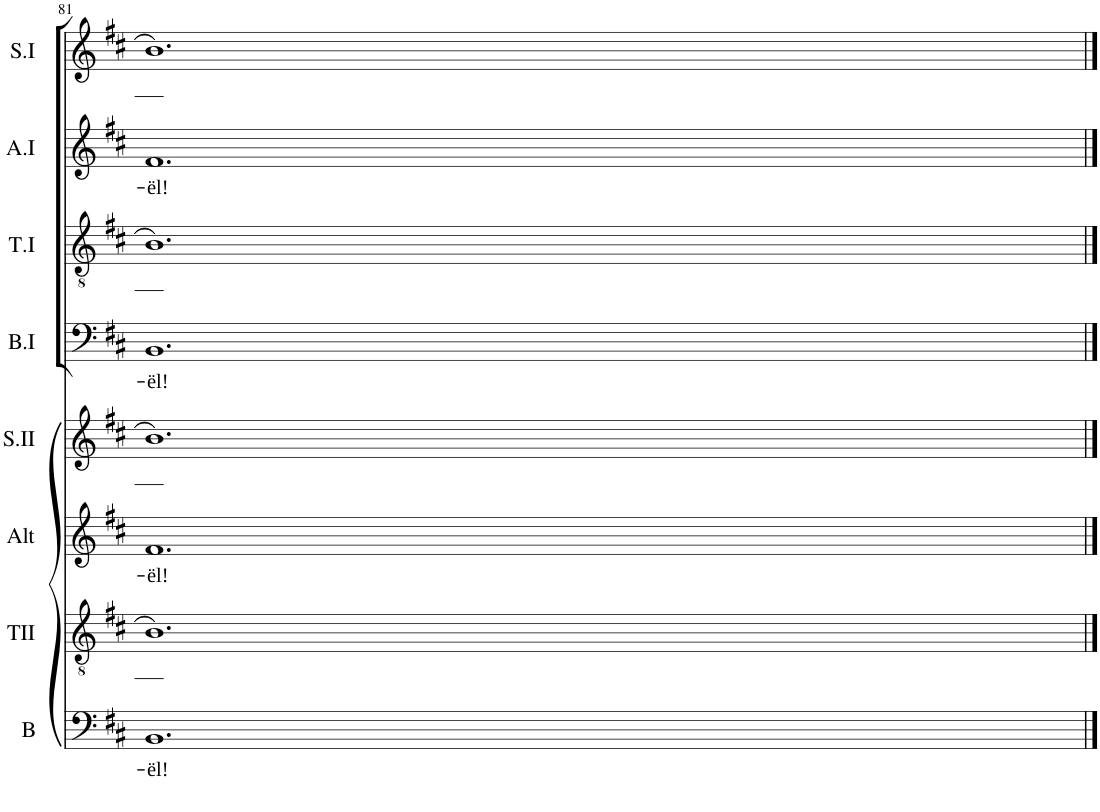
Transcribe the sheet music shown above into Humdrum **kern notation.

**kern	**text	**kern	**kern	**text	**kern	**kern	**text	**kern	**kern	**text	**kern
*part8	*part8	*part7	*part6	*part6	*part5	*part4	*part4	*part3	*part2	*part2	*part1
*staff8	*staff8	*staff7	*staff6	*staff6	*staff5	*staff4	*staff4	*staff3	*staff2	*staff2	*staff1
*I"Basse II	*	*I"Ténor II	*I"Alto II	*	*I"Soprano II	*I"Basse I	*	*I"Ténor I	*I"Alto I	*	*I"Soprano I
*I'B	*	*I'TII	*I'Alt	*	*I'S.II	*I'B.I	*	*I'T.I	*I'A.I	*	*I'S.I
!!LO:PB:g=z
*clefF4	*	*clefGv2	*clefG2	*	*clefG2	*clefF4	*	*clefGv2	*clefG2	*	*clefG2
*k[f#c#]	*	*k[f#c#]	*k[f#c#]	*	*k[f#c#]	*k[f#c#]	*	*k[f#c#]	*k[f#c#]	*	*k[f#c#]
*M3/2	*	*M3/2	*M3/2	*	*M3/2	*M3/2	*	*M3/2	*M3/2	*	*M3/2
=81	=81	=81	=81	=81	=81	=81	=81	=81	=81	=81	=81
!	!LO:LY:b	!	!	!LO:LY:b	!	!	!LO:LY:b	!	!	!LO:LY:b	!
1.BB	-ël!	1.B	1.f#	-ël!	1.b	1.BB	-ël!	1.B	1.f#	-ël!	1.b
==	==	==	==	==	==	==	==	==	==	==	==
*-	*-	*-	*-	*-	*-	*-	*-	*-	*-	*-	*-
